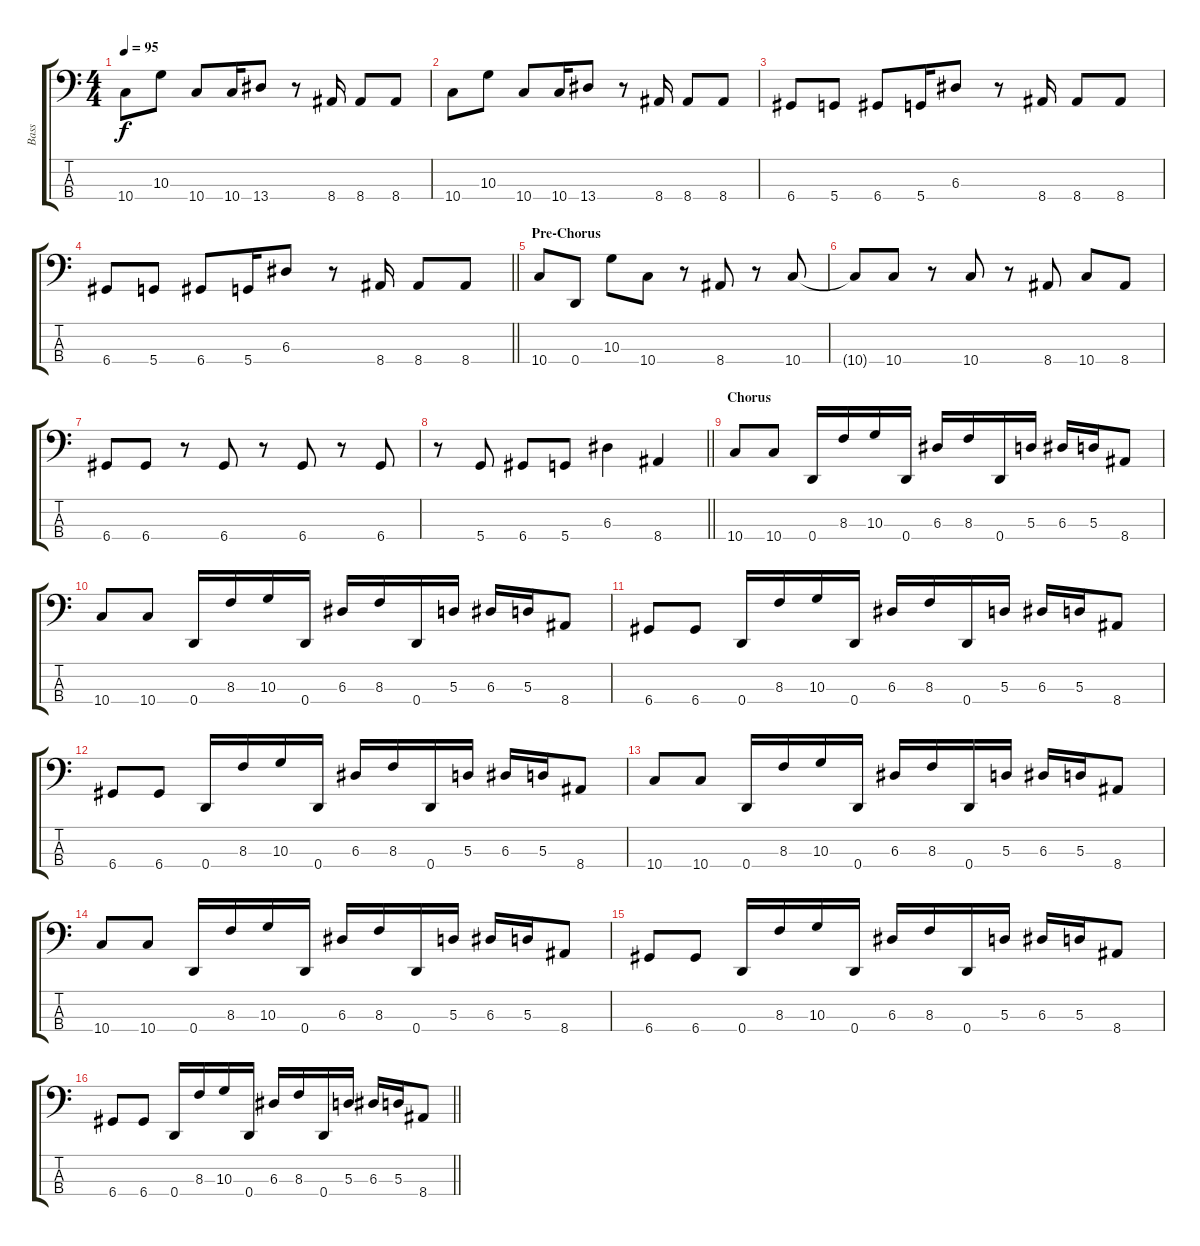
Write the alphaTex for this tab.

\track ("Bass" "Bass") {instrument electricbassfinger}
\staff {score tabs}
\tuning (G2 D2 A1 D1) {hide}
\ts (4 4)
\tempo 95
\clef f4
\ks c
10.4.8{dy f} 10.3.8 10.4.8 10.4.16 13.4.8 r.8 8.4.16 8.4.8 8.4.8 |
10.4.8 10.3.8 10.4.8 10.4.16 13.4.8 r.8 8.4.16 8.4.8 8.4.8 |
6.4.8 5.4.8 6.4.8 5.4.16 6.3.8 r.8 8.4.16 8.4.8 8.4.8 |
\barLineRight lightlight
6.4.8 5.4.8 6.4.8 5.4.16 6.3.8 r.8 8.4.16 8.4.8 8.4.8 |
\section ("" "Pre-Chorus")
10.4.8 0.4.8 10.3.8 10.4.8 r.8 8.4.8 r.8 10.4.8 |
10.4{t}.8 10.4.8 r.8 10.4.8 r.8 8.4.8 10.4.8 8.4.8 |
6.4.8 6.4.8 r.8 6.4.8 r.8 6.4.8 r.8 6.4.8 |
\barLineRight lightlight
r.8 5.4.8 6.4.8 5.4.8 6.3.4 8.4.4 |
\section ("" "Chorus")
10.4.8 10.4.8 0.4.16 8.3.16 10.3.16 0.4.16 6.3.16 8.3.16 0.4.16 5.3.16 6.3.16 5.3.16 8.4.8 |
10.4.8 10.4.8 0.4.16 8.3.16 10.3.16 0.4.16 6.3.16 8.3.16 0.4.16 5.3.16 6.3.16 5.3.16 8.4.8 |
6.4.8 6.4.8 0.4.16 8.3.16 10.3.16 0.4.16 6.3.16 8.3.16 0.4.16 5.3.16 6.3.16 5.3.16 8.4.8 |
6.4.8 6.4.8 0.4.16 8.3.16 10.3.16 0.4.16 6.3.16 8.3.16 0.4.16 5.3.16 6.3.16 5.3.16 8.4.8 |
10.4.8 10.4.8 0.4.16 8.3.16 10.3.16 0.4.16 6.3.16 8.3.16 0.4.16 5.3.16 6.3.16 5.3.16 8.4.8 |
10.4.8 10.4.8 0.4.16 8.3.16 10.3.16 0.4.16 6.3.16 8.3.16 0.4.16 5.3.16 6.3.16 5.3.16 8.4.8 |
6.4.8 6.4.8 0.4.16 8.3.16 10.3.16 0.4.16 6.3.16 8.3.16 0.4.16 5.3.16 6.3.16 5.3.16 8.4.8 |
\barLineRight lightlight
6.4.8 6.4.8 0.4.16 8.3.16 10.3.16 0.4.16 6.3.16 8.3.16 0.4.16 5.3.16 6.3.16 5.3.16 8.4.8
